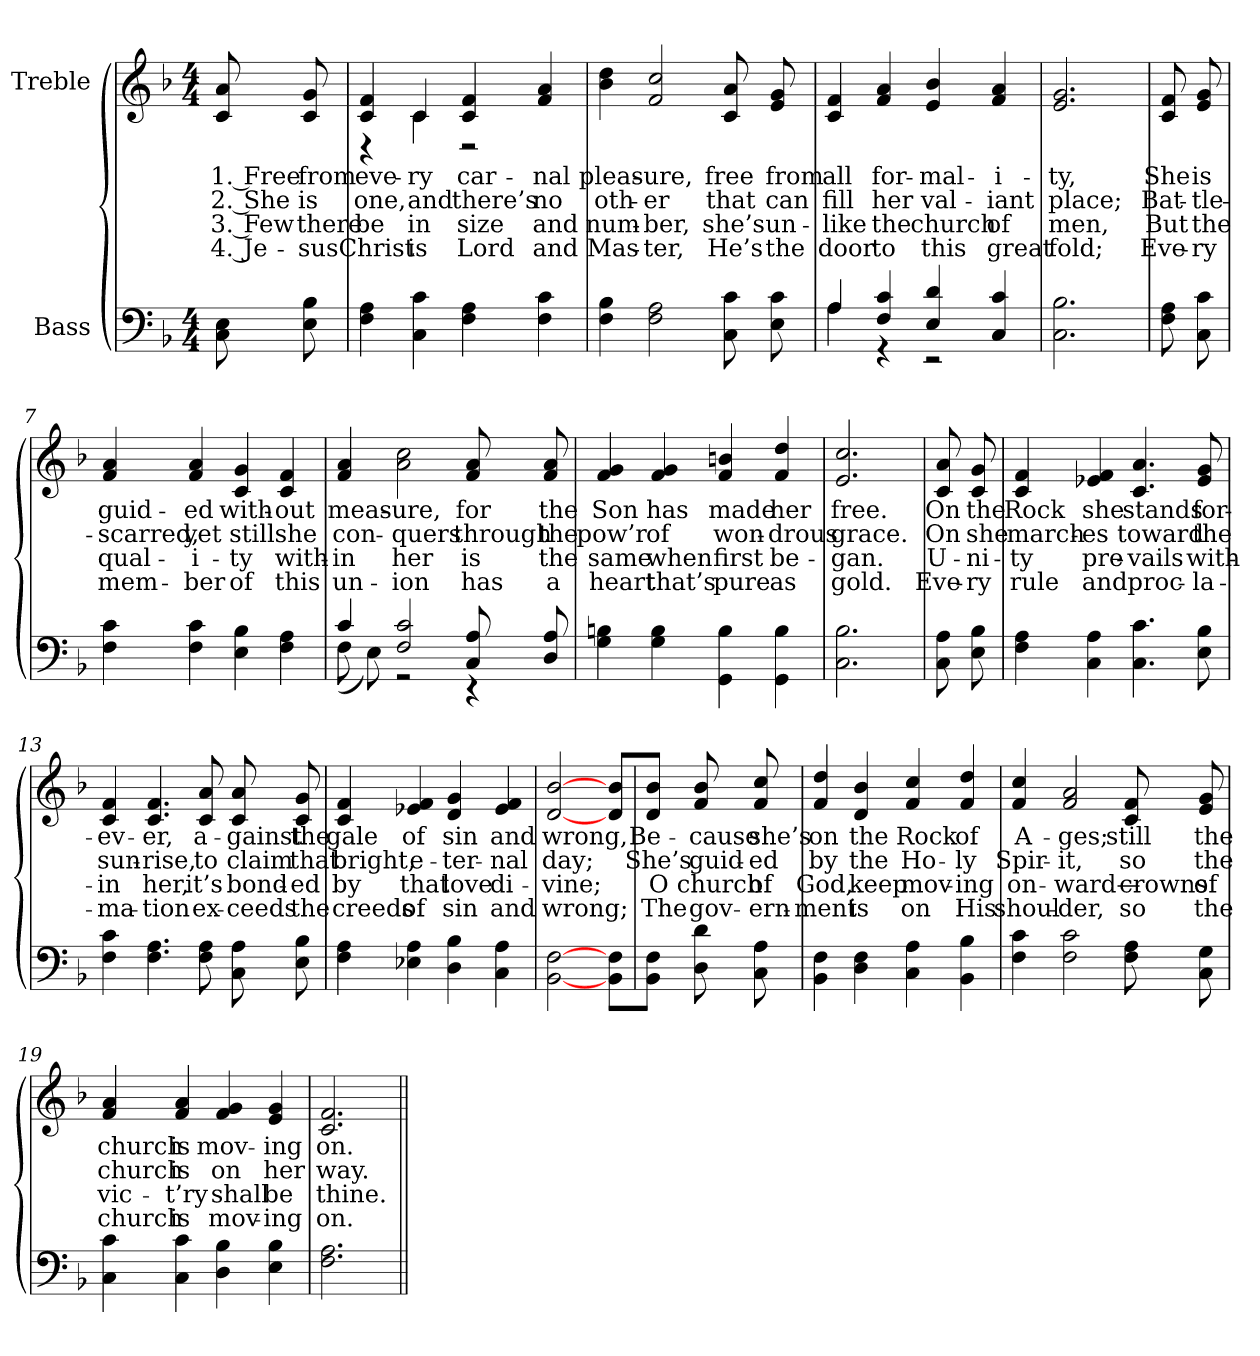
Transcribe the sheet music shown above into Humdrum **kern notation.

**kern	**kern	**text	**text	**text	**text
*part2	*part1	*part1	*part1	*part1	*part1
*staff2	*staff1	*staff1	*staff1	*staff1	*staff1
*I"Bass	*I"Treble	*	*	*	*
*clefF4	*clefG2	*	*	*	*
*k[b-]	*k[b-]	*	*	*	*
*F:	*F:	*	*	*	*
*M4/4	*M4/4	*	*	*	*
*MM100	*MM100	*	*	*	*
=1	=1	=1	=1	=1	=1
8C 8EL	8c 8aL	-1. Free	-2. She	-3. Few	-4. Je-
8E 8B-	8c 8g	-from	-is	-there	-sus
=2	=2	=2	=2	=2	=2
*	*^	*	*	*	*
4F 4A	4c 4f	4r	-eve-	-one,	-be	-Christ
4C 4c	4c	4c	-ry	-and	-in	-is
4F 4A	4c 4f	2r	-car-	-there’s	-size	-Lord
4F 4c	4f 4a	.	-nal	-no	-and	-and
*	*v	*v	*	*	*	*
=3	=3	=3	=3	=3	=3
4F 4B-	4b- 4dd	-pleas-	-oth-	-num-	-Mas-
2F 2A	2f 2cc	-ure,	-er	-ber,	-ter,
8C 8c	8c 8a	-free	-that	-she’s	-He’s
8E 8c	8e 8g	-from	-can	-un-	-the
=4	=4	=4	=4	=4	=4
*^	*	*	*	*	*
4A	4A	4c 4f	-all	-fill	-like	-door
4F 4c	4r	4f 4a	-for-	-her	-the	-to
4E 4d	2r	4e 4b-	-mal-	-val-	-church	-this
4C 4c	.	4f 4a	-i-	-iant	-of	-great
*v	*v	*	*	*	*	*
=5	=5	=5	=5	=5	=5
2.C 2.B-	2.e 2.g	-ty,	-place;	-men,	-fold;
=6	=6	=6	=6	=6	=6
8F 8AL	8c 8fL	-She	-Bat-	-But	-Eve-
8C 8c	8e 8g	-is	-tle-	-the	-ry
=7	=7	=7	=7	=7	=7
4F 4c	4f 4a	-guid-	-scarred,	-qual-	-mem-
4F 4c	4f 4a	-ed	-yet	-i-	-ber
4E 4B-	4c 4g	-with-	-still	-ty	-of
4F 4A	4c 4f	-out	-she	-with-	-this
=8	=8	=8	=8	=8	=8
*^	*	*	*	*	*
4c	(8FL	4f 4a	-meas-	-con-	-in	-un-
.	8E)	.	.	.	.	.
2F 2c	2r	2a 2cc	-ure,	-quers	-her	-ion
8C 8A	4r	8f 8a	-for	-through	-is	-has
8D 8A	.	8f 8a	-the	-the	-the	-a
*v	*v	*	*	*	*	*
=9	=9	=9	=9	=9	=9
4G 4B	4f 4g	-Son	-pow’r	-same	-heart
4G 4B	4f 4g	-has	-of	-when	-that’s
4GG 4B	4f 4b	-made	-won-	-first	-pure
4GG 4B	4f 4dd	-her	-drous	-be-	-as
=10	=10	=10	=10	=10	=10
2.C 2.B-	2.e 2.cc	-free.	-grace.	-gan.	-gold.
=11	=11	=11	=11	=11	=11
8C 8AL	8c 8aL	-On	-On	-U-	-Eve-
8E 8B-	8c 8g	-the	-she	-ni-	-ry
=12	=12	=12	=12	=12	=12
4F 4A	4c 4f	-Rock	-march-	-ty	-rule
4C 4A	4e- 4f	-she	-es	-pre-	-and
4.C 4.c	4.c 4.a	-stands	-toward	-vails	-proc-
8E 8B-	8e- 8g	-for-	-the	-with-	-la-
=13	=13	=13	=13	=13	=13
4F 4c	4c 4f	-ev-	-sun-	-in	-ma-
4.F 4.A	4.c 4.f	-er,	-rise,	-her,	-tion
8F 8A	8c 8a	-a-	-to	-it’s	-ex-
8C 8AL	8c 8aL	-gainst	-claim	-bond-	-ceeds
8E 8B-	8c 8g	-the	-that	-ed	-the
=14	=14	=14	=14	=14	=14
4F 4A	4c 4f	-gale	-bright,	-by	-creeds
4E- 4A	4e- 4f	-of	-e-	-that	-of
4D 4B-	4d 4g	-sin	-ter-	-love	-sin
4C 4A	4e- 4f	-and	-nal	-di-	-and
=15	=15	=15	=15	=15	=15
[2BB- [2F	[2d [2b-	-wrong,	-day;	-vine;	-wrong;
8BB- 8FL	8d 8b-L	.	.	.	.
=16	=16	=16	=16	=16	=16
8BB- 8FJ	8d 8b-J	-Be-	-She’s	-O	-The
8D 8dL	8f 8b-L	-cause	-guid-	-church	-gov-
8C 8A	8f 8cc	-she’s	-ed	-of	-ern-
=17	=17	=17	=17	=17	=17
4BB- 4F	4f 4dd	-on	-by	-God,	-ment
4D 4F	4d 4b-	-the	-the	-keep	-is
4C 4A	4f 4cc	-Rock	-Ho-	-mov-	-on
4BB- 4B-	4f 4dd	-of	-ly	-ing	-His
=18	=18	=18	=18	=18	=18
4F 4c	4f 4cc	-A-	-Spir-	-on-	-shoul-
2F 2c	2f 2a	-ges;	-it,	-ward—	-der,
8F 8A	8c 8f	-still	-so	-crowns	-so
8C 8G	8e 8g	-the	-the	-of	-the
=19	=19	=19	=19	=19	=19
4C 4c	4f 4a	-church	-church	-vic-	-church
4C 4c	4f 4a	-is	-is	-t’ry	-is
4D 4B-	4f 4g	-mov-	-on	-shall	-mov-
4E 4B-	4e 4g	-ing	-her	-be	-ing
=20	=20	=20	=20	=20	=20
2.F 2.A	2.c 2.f	-on.	-way.	-thine.	-on.
=||	=||	=||	=||	=||	=||
*-	*-	*-	*-	*-	*-
